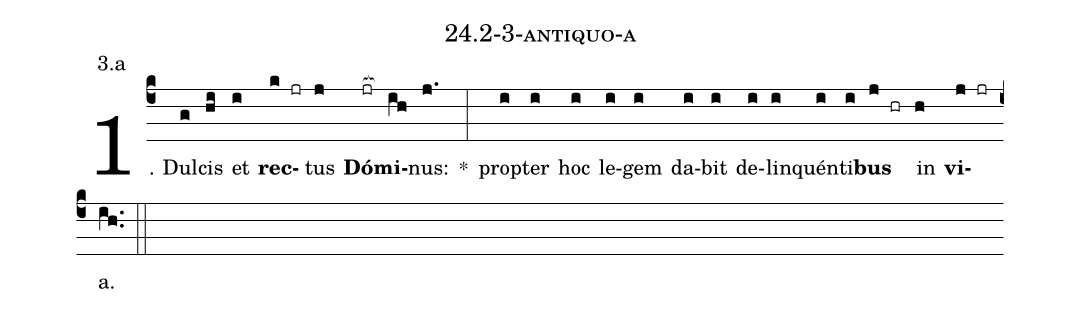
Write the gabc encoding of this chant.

name: 24.2-3-antiquo-a;
annotation: 3.a;
%%
(c4)1. Dul(g)cis(hi) et(i) <b>rec</b>(k jr)tus(j) <b>Dó</b>(jr[ocb:1{])<b>mi</b>(ih[ocb:0}])nus:(j.) *(:) prop(i)ter(i) hoc(i) le(i)gem(i) da(i)bit(i) de(i)lin(i)quén(i)ti(i)<b>bus</b>(j hr) in(h) <b>vi</b>(j jr)a.(ih..) (::)


%E(i) u(i) o(j) u(h) a(j) e.(ih..) (::)
